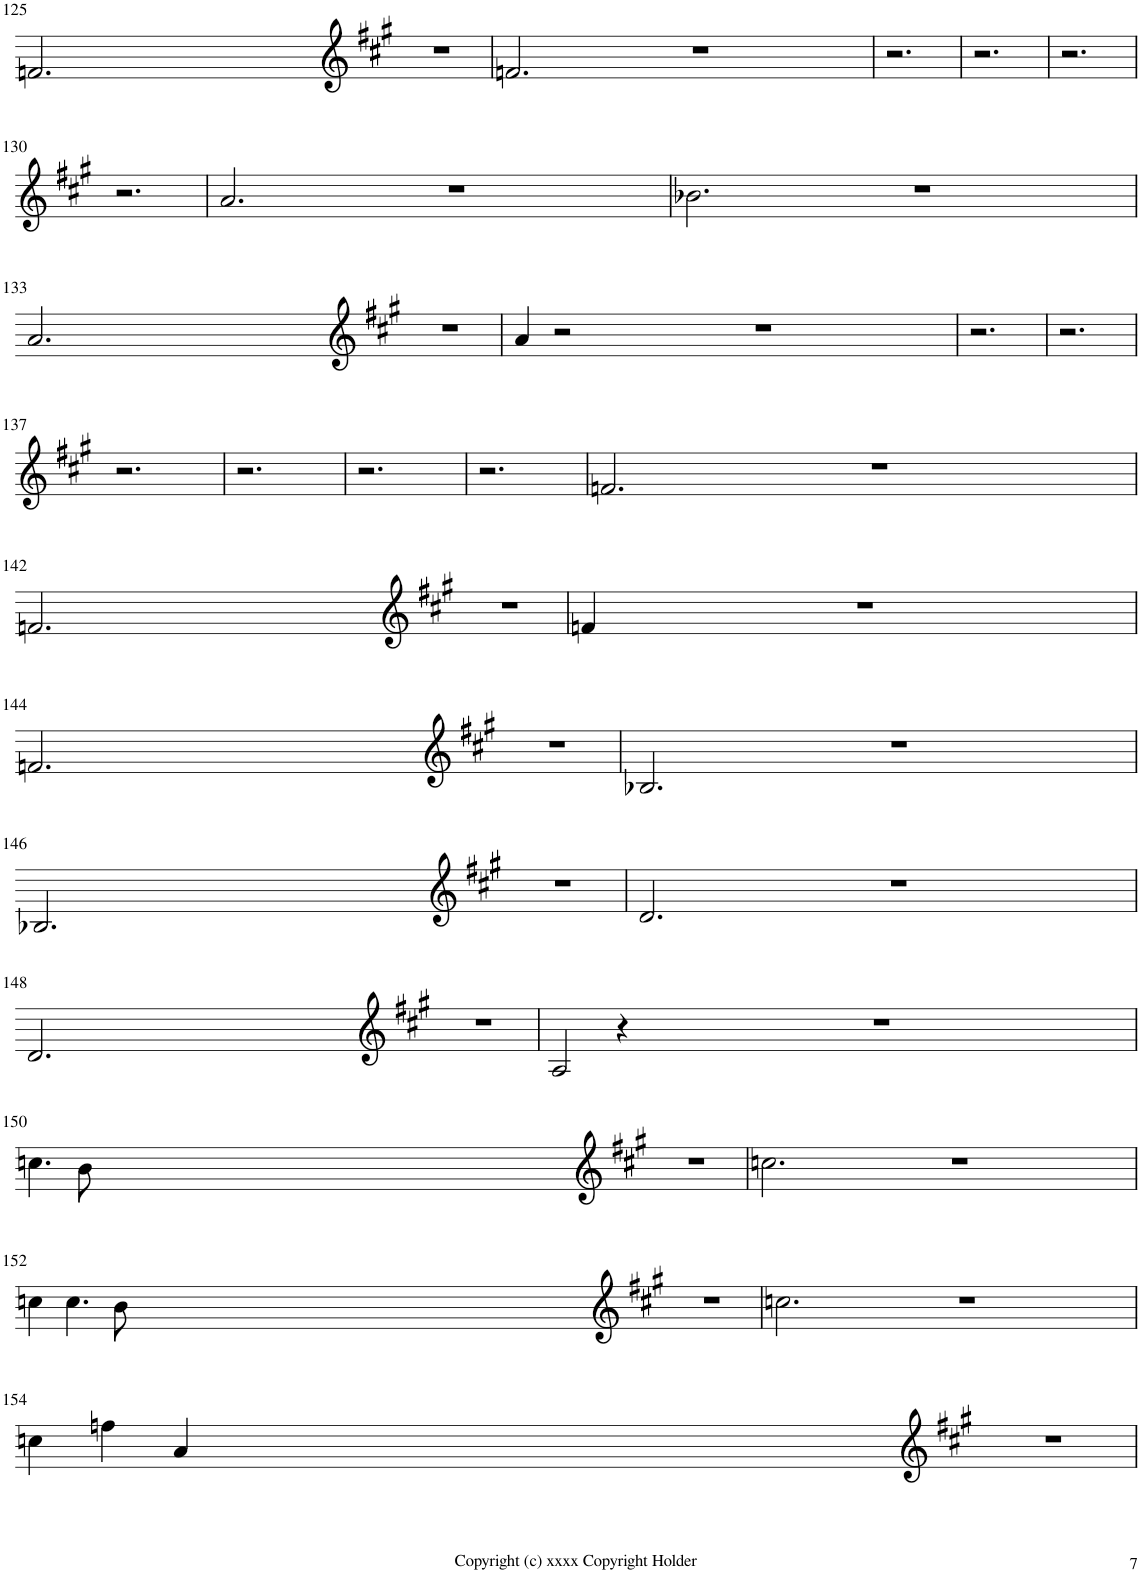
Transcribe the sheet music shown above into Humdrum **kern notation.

**kern
*part1
*staff1
*I"Voice
*I'V
!!LO:PB:g=z
*clefG2
*k[f#c#g#]
*M3/4
=125
2.fn/
4ryy
2.r
=126
2.fn/
4ryy
2.r
=127
2.r
=128
2.r
=129
2.r
!!LO:LB:g=z
=130
2.r
=131
2.a/
4ryy
2.r
=132
2.b-X\
4ryy
2.r
!!LO:LB:g=z
=133
2.a/
4ryy
2.r
=134
4a/
2r
4ryy
2.r
=135
2.r
=136
2.r
!!LO:LB:g=z
=137
2.r
=138
2.r
=139
2.r
=140
2.r
=141
2.fn/
4ryy
2.r
!!LO:LB:g=z
=142
2.fn/
4ryy
2.r
=143
4fn/
4ryy
2.r
!!LO:LB:g=z
=144
2.fn/
4ryy
2.r
=145
2.B-X/
4ryy
2.r
!!LO:LB:g=z
=146
2.B-X/
4ryy
2.r
=147
2.d/
4ryy
2.r
!!LO:LB:g=z
=148
2.d/
4ryy
2.r
=149
2A/
4r
4ryy
2.r
!!LO:LB:g=z
=150
4.ccn\
8b\
4ryy
2.r
=151
2.ccn\
4ryy
2.r
!!LO:LB:g=z
=152
4ccn\
4.cc\
8b\
4ryy
2.r
=153
2.ccn\
4ryy
2.r
!!LO:LB:g=z
=154
4ccn\
4ffn\
4a/
4ryy
2.r
=
*-
